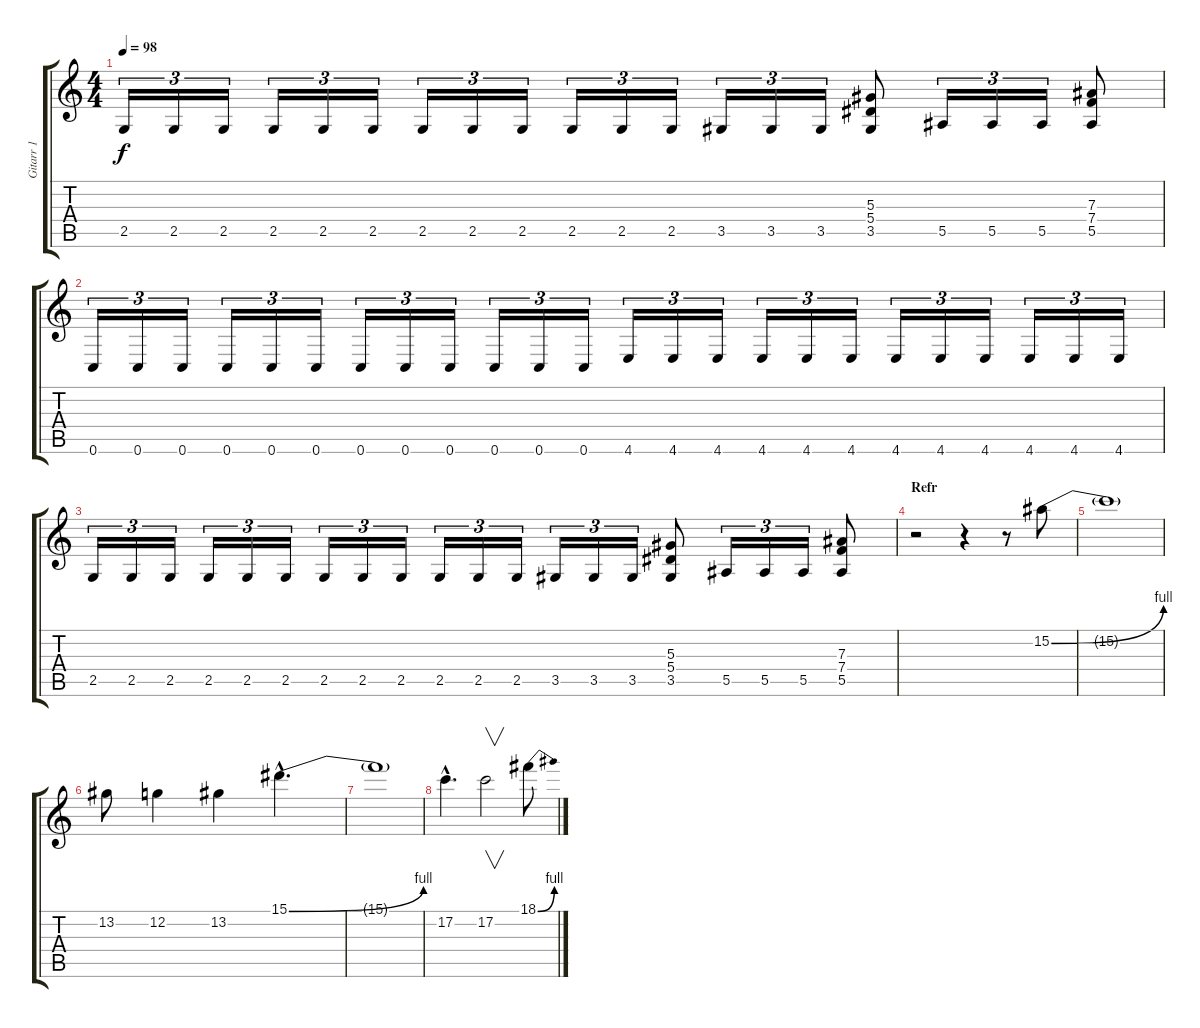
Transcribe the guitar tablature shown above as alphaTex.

\track ("Gitarr 1" "Gitarr 1") {instrument distortionguitar}
\staff {score tabs}
\tuning (C4 G3 Eb3 Bb2 F2 C2) {hide}
\ts (4 4)
\tempo 98
\clef g2
\ks c
2.5.16{tu (3 2) dy f} 2.5.16{tu (3 2)} 2.5.16{tu (3 2)} 2.5.16{tu (3 2)} 2.5.16{tu (3 2)} 2.5.16{tu (3 2)} 2.5.16{tu (3 2)} 2.5.16{tu (3 2)} 2.5.16{tu (3 2)} 2.5.16{tu (3 2)} 2.5.16{tu (3 2)} 2.5.16{tu (3 2)} 3.5.16{tu (3 2)} 3.5.16{tu (3 2)} 3.5.16{tu (3 2)} (5.3 5.4 3.5).8 5.5.16{tu (3 2)} 5.5.16{tu (3 2)} 5.5.16{tu (3 2)} (7.3 7.4 5.5).8 |
0.6.16{tu (3 2)} 0.6.16{tu (3 2)} 0.6.16{tu (3 2)} 0.6.16{tu (3 2)} 0.6.16{tu (3 2)} 0.6.16{tu (3 2)} 0.6.16{tu (3 2)} 0.6.16{tu (3 2)} 0.6.16{tu (3 2)} 0.6.16{tu (3 2)} 0.6.16{tu (3 2)} 0.6.16{tu (3 2)} 4.6.16{tu (3 2)} 4.6.16{tu (3 2)} 4.6.16{tu (3 2)} 4.6.16{tu (3 2)} 4.6.16{tu (3 2)} 4.6.16{tu (3 2)} 4.6.16{tu (3 2)} 4.6.16{tu (3 2)} 4.6.16{tu (3 2)} 4.6.16{tu (3 2)} 4.6.16{tu (3 2)} 4.6.16{tu (3 2)} |
2.5.16{tu (3 2)} 2.5.16{tu (3 2)} 2.5.16{tu (3 2)} 2.5.16{tu (3 2)} 2.5.16{tu (3 2)} 2.5.16{tu (3 2)} 2.5.16{tu (3 2)} 2.5.16{tu (3 2)} 2.5.16{tu (3 2)} 2.5.16{tu (3 2)} 2.5.16{tu (3 2)} 2.5.16{tu (3 2)} 3.5.16{tu (3 2)} 3.5.16{tu (3 2)} 3.5.16{tu (3 2)} (5.3 5.4 3.5).8 5.5.16{tu (3 2)} 5.5.16{tu (3 2)} 5.5.16{tu (3 2)} (7.3 7.4 5.5).8 |
\section ("" "Refr")
r.2 r.4 r.8 15.2{be (bend 0 0 60 4)}.8 |
15.2{t}.1 |
13.2.8 12.2.4 13.2.4 15.1{be (bend 0 0 60 4) hac}.4{d} |
15.1{t}.1 |
17.2{hac}.4{d} 17.2.2{v} 18.1{be (bend 0 0 60 4)}.8
